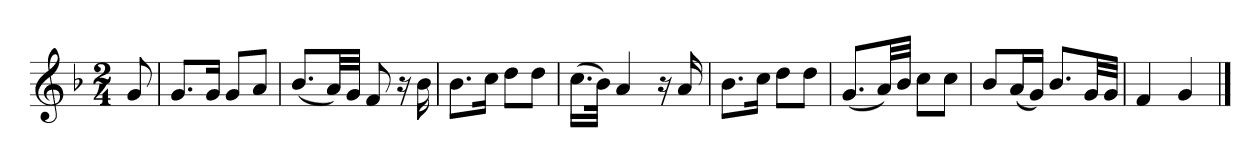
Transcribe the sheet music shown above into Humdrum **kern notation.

**kern
*part1
*staff1
*k[b-]
*M2/4
*MM120
=
8g
=1
8.gL
16gJk
8gL
8aJ
=2
(8.b-L
32aLL)
32gJJJ
8f
16r
16b-
=3
8.b-L
16ccJk
8ddL
8ddJ
=4
(16.ccLL
32b-JJk)
4a
16r
16a
=5
8.b-L
16ccJk
8ddL
8ddJ
=6
(8.gL
32aLL)
32b-JJJ
8ccL
8ccJ
=7
8b-L
(16aL
16gJJ)
8.b-L
32gLL
32gJJJ
=8
4f
4g
==
*-
